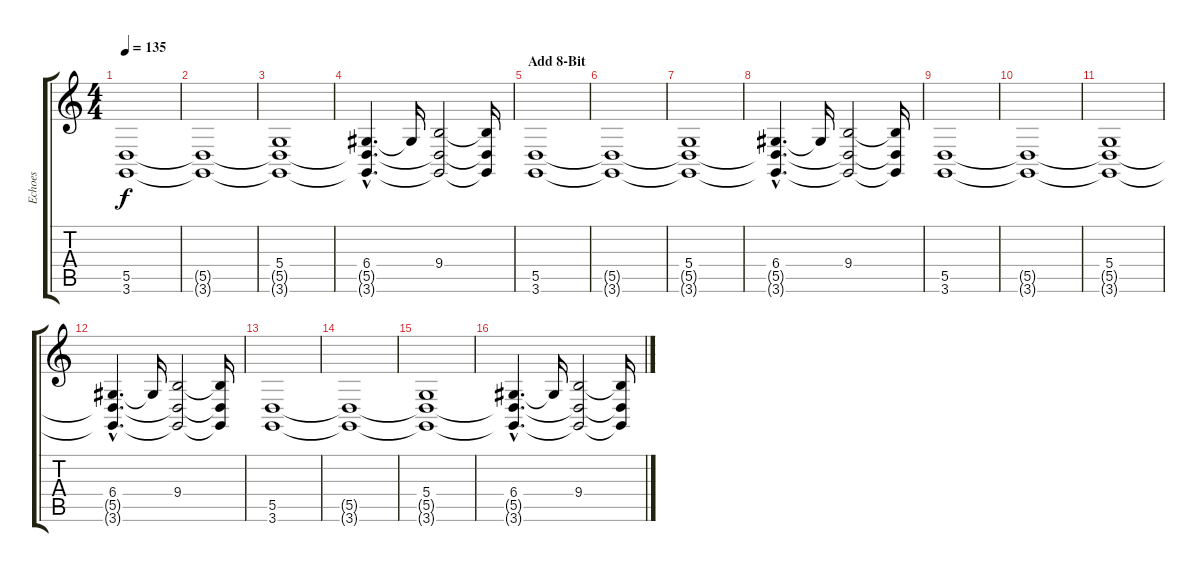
\track ("Echoes" "Echoes") {instrument fx6goblins}
\staff {score tabs}
\tuning (E4 B3 G3 D3 A2 E2) {hide}
\ts (4 4)
\tempo 135
\clef g2
\ks c
(5.5 3.6).1{dy f} |
(5.5{t} 3.6{t}).1 |
(5.4 5.5{t} 3.6{t}).1 |
(6.4{hac} 5.5{hac t} 3.6{hac t}).4{d} 6.4{t}.16 (9.4 5.5{t} 3.6{t}).2 (9.4{t} 5.5{t} 3.6{t}).16 |
\section ("" "Add 8-Bit")
(5.5 3.6).1 |
(5.5{t} 3.6{t}).1 |
(5.4 5.5{t} 3.6{t}).1 |
(6.4{hac} 5.5{hac t} 3.6{hac t}).4{d} 6.4{t}.16 (9.4 5.5{t} 3.6{t}).2 (9.4{t} 5.5{t} 3.6{t}).16 |
(5.5 3.6).1 |
(5.5{t} 3.6{t}).1 |
(5.4 5.5{t} 3.6{t}).1 |
(6.4{hac} 5.5{hac t} 3.6{hac t}).4{d} 6.4{t}.16 (9.4 5.5{t} 3.6{t}).2 (9.4{t} 5.5{t} 3.6{t}).16 |
(5.5 3.6).1 |
(5.5{t} 3.6{t}).1 |
(5.4 5.5{t} 3.6{t}).1 |
(6.4{hac} 5.5{hac t} 3.6{hac t}).4{d} 6.4{t}.16 (9.4 5.5{t} 3.6{t}).2 (9.4{t} 5.5{t} 3.6{t}).16
